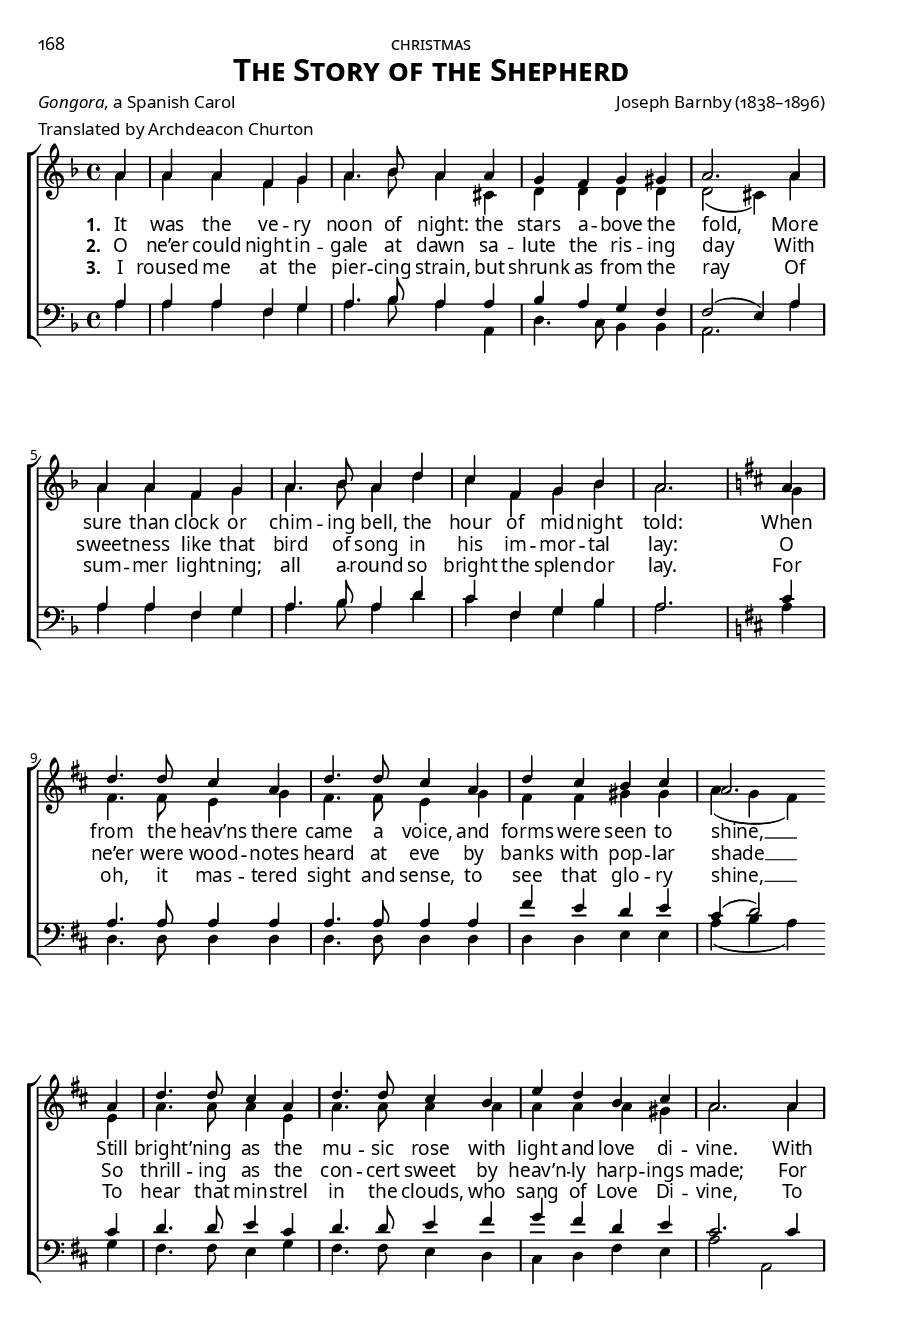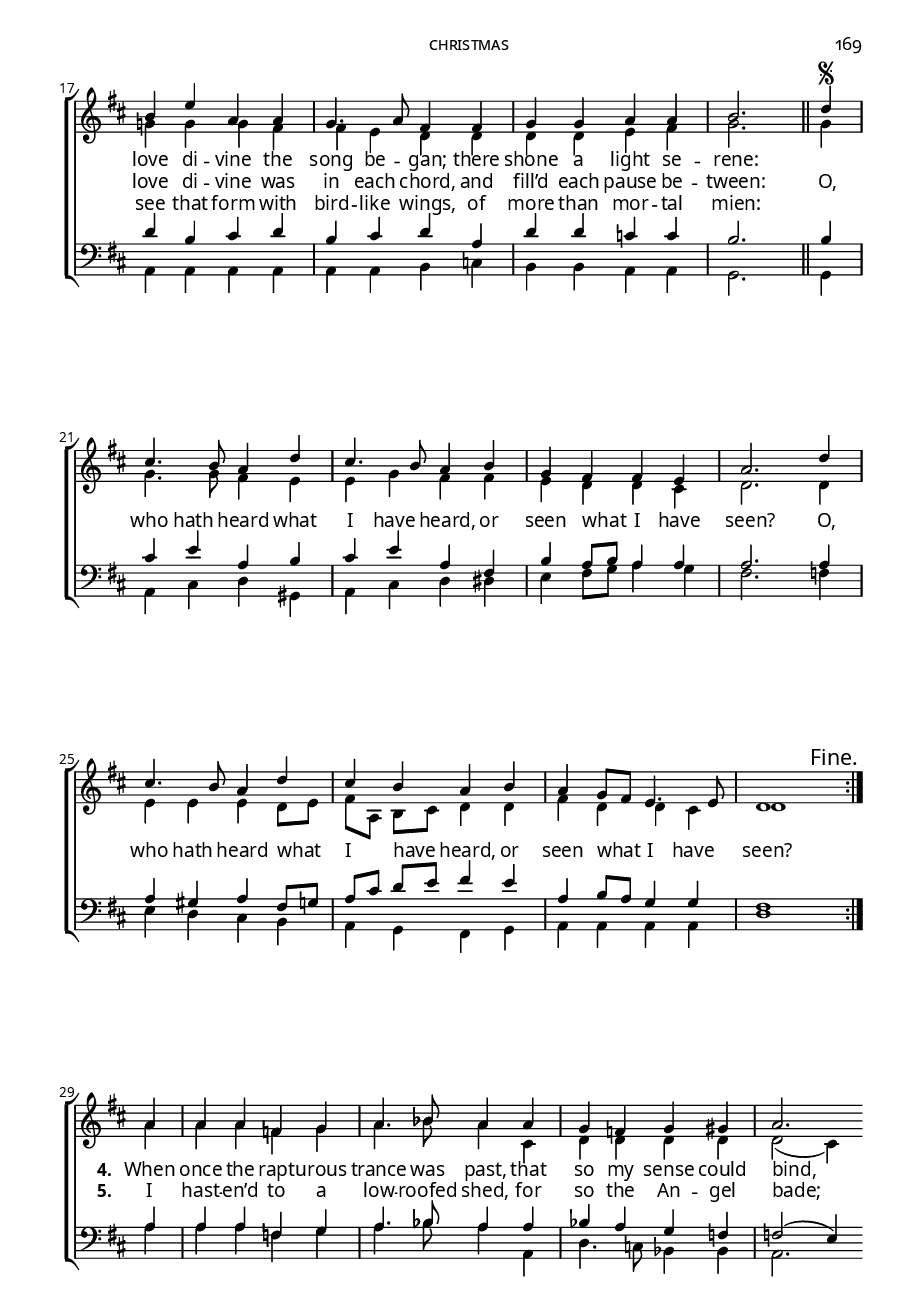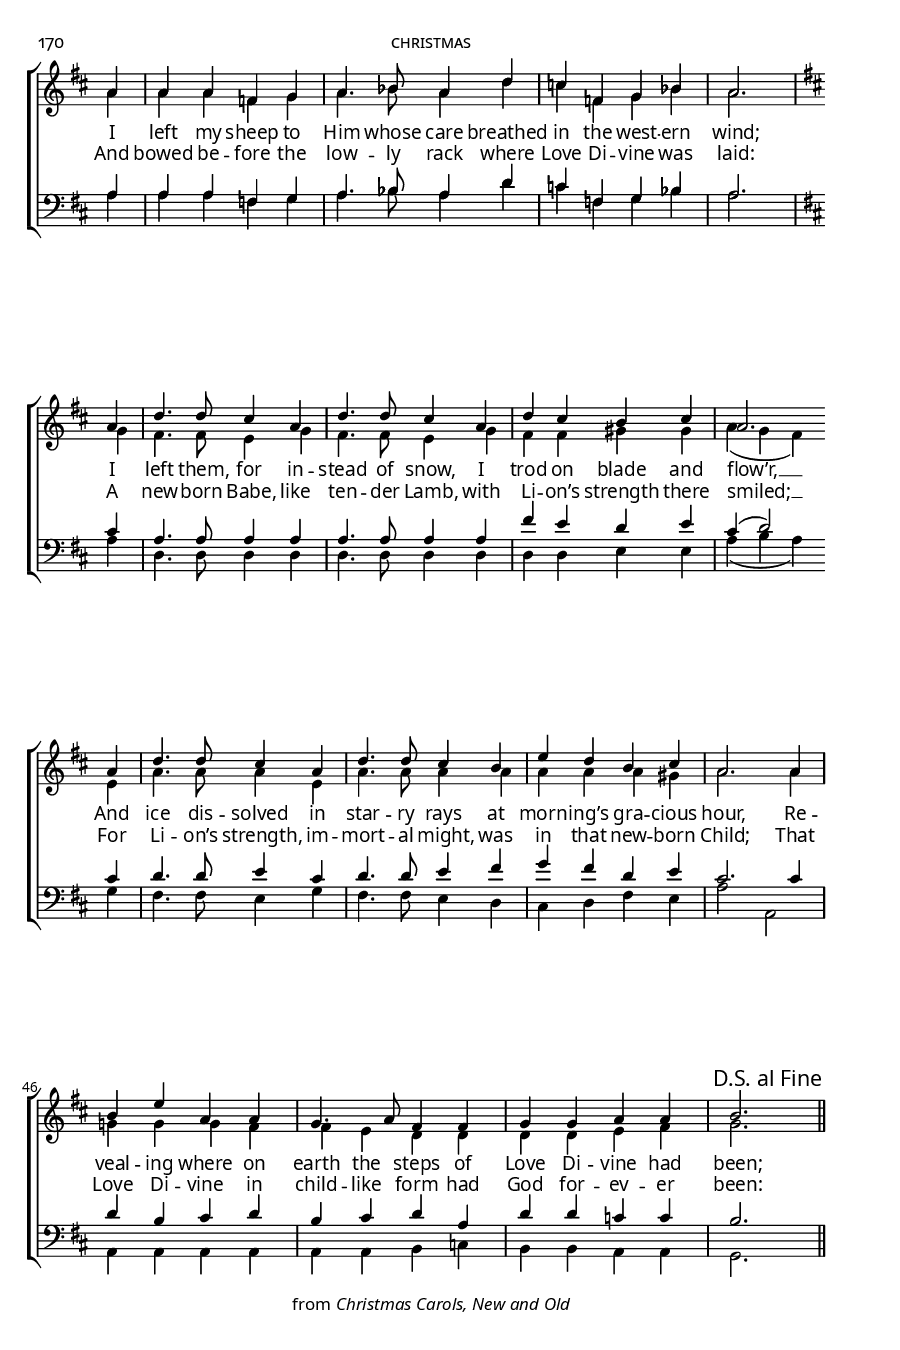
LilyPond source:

\version "2.14.2"
\include "util.ly"
\header {
  title = \markup{\override #'(font-name . "Garamond Premier Pro Semibold"){ \abs-fontsize #15 \smallCapsOldStyle"The Story of the Shepherd"}}
  poet = \markup\concat{\italic"Gongora" ", a Spanish Carol"}
  meter = \markup\oldStyleNum"Translated by Archdeacon Churton"
  composer = \markup\oldStyleNum"Joseph Barnby (1838–1896)"
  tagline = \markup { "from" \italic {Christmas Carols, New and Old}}
}
\paper {
  %print-all-headers = ##t
  paper-height = 9\in
  paper-width = 6\in
  indent = 0\in
  %system-system-spacing = #'((basic-distance . 10) (padding . 0))
  system-system-spacing =
    #'((basic-distance . 0)
       (minimum-distance . 0)
       (padding . -2)
       (stretchability . 100))
  ragged-last-bottom = ##f
  ragged-bottom = ##f
  two-sided = ##t
  inner-margin = 0.5\in
  outer-margin = 0.25\in
  top-margin = 0.25\in
  bottom-margin = 0.25\in
  first-page-number = #168
  print-first-page-number = ##t
  headerLine = \markup{\override #'(font-name . "Garamond Premier Pro") \smallCapsOldStyle"christmas"}
  oddHeaderMarkup = \markup\fill-line{
     \override #'(font-name . "Garamond Premier Pro")\abs-fontsize #8.5
     \combine 
        \fill-line{"" \on-the-fly #print-page-number-check-first
        \oldStylePageNum""
        }
        \fill-line{\headerLine}
  }
  evenHeaderMarkup = \markup {
     \override #'(font-name . "Garamond Premier Pro")\abs-fontsize #8.5
     \combine
        \on-the-fly #print-page-number-check-first
        \oldStylePageNum""
        \fill-line{\headerLine}
  }
}
#(set-global-staff-size 14.9) \paper{ #(define fonts (make-pango-font-tree "GoudyOlSt BT" "Garamond Premier Pro" "Garamond Premier Pro" (/ 14.9 20))) }
global = {
  \key f \major
  \time 4/4
  \autoBeamOff
}

sopMusic = \relative c' {
  \partial 4 a'4 |
  a a f g |
  a4. bes8 a4 a |
  g f g gis |
  a2. \bar"" a4 |
  
  a a f g |
  a4. bes8 a4 d |
  c f, g bes |
  a2. \bar "|" \key d\major a4 |
  d4. d8 cis4 a |
  
  d4. d8 cis4 a |
  d cis b cis |
  a2. \bar"" a4 |
  d4. d8 cis4 a |
  d4. d8 cis4 b |
  
  e4 d b cis |
  a2. \bar"" a4 |
  b e a, a |
  g4. a8 fis4 fis |
  g g a a |
  
  b2. \bar"||" d4\segno |
  cis4. b8 a4 d |
  cis4. b8 a4 b |
  g fis fis e |
  
  a2. \bar"" d4 |
  cis4. b8 a4 d |
  cis b a b |
  a g8[ fis] e4. e8 |
  d1 \bar ":|" \break
  \once \override Score.RehearsalMark #'break-visibility = #end-of-line-visible
  \once \override Score.RehearsalMark #'self-alignment-X = #RIGHT
  \mark "Fine."
  
  
  
  
  \partial 4 a'4 |
  a a f g |
  a4. bes8 a4 a |
  g f g gis |
  a2. \bar"" a4 |
  
  a a f g |
  a4. bes8 a4 d |
  c f, g bes |
  a2. \bar "|"\break \key d\major a4 |
  d4. d8 cis4 a |
  
  d4. d8 cis4 a |
  d cis b cis |
  a2. \bar"" a4 |
  d4. d8 cis4 a |
  d4. d8 cis4 b |
  
  e4 d b cis |
  a2. a4 |
  b e a, a |
  g4. a8 fis4 fis |
  g g a a |
  
  b2. \bar"||"
  \once \override Score.RehearsalMark #'break-visibility = #end-of-line-visible
  \once \override Score.RehearsalMark #'self-alignment-X = #RIGHT
  \mark "D.S. al Fine"
}
sopWords = \lyricmode {
  
}

altoMusic = \relative c' {
  a'4 |
  a a f g |
  a4. bes8 a4 cis, |
  d d d d |
  d2( cis4) a' |
  
  a a f g |
  a4. bes8 a4 d |
  c f, g bes |
  a2. g4 |
  fis4. fis8 e4 g |
  
  fis4. fis8 e4 g |
  fis fis gis gis |
  a( g fis) e |
  a4. a8 a4 e |
  a4. a8 a4 a |
  
  a a a gis |
  a2. a4 |
  g! g g fis |
  fis e d d |
  d d e fis |
  
  g2. g4 |
  g4. g8 fis4 e |
  e g fis fis |
  e d d cis |
  
  d2. d4 |
  e e e d8[ e] |
  fis[ a,] b[ cis] d4 d |
  fis d d cis |
  d1 |
  
  
  
  
  a'4 |
  a a f g |
  a4. bes8 a4 cis, |
  d d d d |
  d2( cis4) a' |
  
  a a f g |
  a4. bes8 a4 d |
  c f, g bes |
  a2. g4 |
  fis4. fis8 e4 g |
  
  fis4. fis8 e4 g |
  fis fis gis gis |
  a( g fis) e |
  a4. a8 a4 e |
  a4. a8 a4 a |
  
  a a a gis |
  a2. a4 |
  g! g g fis |
  fis e d d |
  d d e fis |
  
  g2.
}
dropLyrics = {
  \dropLyricsXI
}
altoWords = \lyricmode {
  \dropLyrics
  \set stanza = #"1. "
  It was the ve -- ry noon of night: the stars a -- bove the fold,
  More sure than clock or chim -- ing bell, the hour of mid -- night told:
  When from the heav’ns there came a voice, and forms were seen \set associatedVoice = "basses" to shine, __
  \unset associatedVoice
  Still bright -- ’ning as the mu -- sic rose with light and love di -- vine.
  With love di -- vine the song be -- gan; there shone a light se -- rene:
  
  
  
  \repeat unfold 28 \skip1
  \set stanza = #"4. "
  When once the rapt -- urous trance was past, that so my sense could bind,
  I left my sheep to Him whose care breathed in the west -- ern wind;
  I left them, for in -- stead of snow, I trod on blade \set associatedVoice = "basses" and flow’r, __
  \unset associatedVoice
  And ice dis -- solved in star -- ry rays at morn -- ing’s gra -- cious hour,
  Re -- veal -- ing where on earth the steps of Love Di -- vine had been;
}
altoWordsII = \lyricmode {
  \dropLyrics
%\markup\italic
  \set stanza = #"2. "
  O ne’er could night -- in -- gale at dawn sa -- lute the ris -- ing day
  With sweet -- ness like that bird of song in his im -- mor -- tal lay:
  O ne’er were wood -- notes heard at eve by banks with pop -- \set associatedVoice = "basses" lar shade __
  \unset associatedVoice
  So thrill -- ing as the con -- cert sweet by heav’n -- ly harp -- ings made;
  
  For love di -- vine was in each chord, and fill’d each pause be -- tween:  
  
  O, who hath heard what I have heard, or seen what I have seen?
  O, who hath heard what I have heard, or seen what I have seen?
  
  \set stanza = #"5. "
  I hast -- en’d to a low -- roofed shed, for so the An -- gel bade;
  And bowed be -- fore the low -- ly rack where Love Di -- vine was laid:
  A new -- born Babe, like ten -- der Lamb, with Li -- on’s strength \set associatedVoice = "basses" there smiled; __
  \unset associatedVoice
  For Li -- on’s strength, im -- mort -- al might, was in that new -- born Child;
  That Love Di -- vine in child -- like form had God for -- ev -- er been:
}
altoWordsIII = \lyricmode {
  \dropLyrics
  \set stanza = #"3. "
  I roused me at the pier -- cing strain, but shrunk as from the ray
  Of sum -- mer light -- ning; all a -- round so bright the splen -- dor lay.
  For oh, it mas -- tered sight and sense, to see that glo -- \set associatedVoice = "basses" ry shine, __
  \unset associatedVoice
  To hear that min -- strel in the clouds, who sang of Love Di -- vine,
  To see that form with bird -- like wings, of more than mor -- tal mien:
  
  
}
altoWordsIV = \lyricmode {
}
altoWordsV = \lyricmode {
}
altoWordsVI = \lyricmode {
  \set stanza = #"6. "
  \set ignoreMelismata = ##t
}
tenorMusic = \relative c' {
  a4 |
  a a f g |
  a4. bes8 a4 a |
  bes a g f |
  f2( e4) a |
  
  a a f g |
  a4. bes8 a4 d |
  c f, g bes |
  a2. \key d\major cis4 |
  a4. a8 a4 a |
  
  a4. a8 a4 a |
  fis' e d e |
  cis( d2) cis4 |
  d4. d8 e4 cis |
  d4. d8 e4 fis |
  
  g fis d e |
  cis2. cis4 |
  d b cis d |
  b cis d a |
  d d c c |
  
  b2. b4 |
  cis4 e a, b |
  cis e a, fis |
  b a8[ b] a4 a |
  
  a2. a4 |
  a gis a fis8[ g] |
  a[ cis] d[ e] fis4 e |
  a, b8[ a] g4 g |
  fis1 |
  
  
  
  
  a4 |
  a a f g |
  a4. bes8 a4 a |
  bes a g f |
  f2( e4) a |
  
  a a f g |
  a4. bes8 a4 d |
  c f, g bes |
  a2. \key d\major cis4 |
  a4. a8 a4 a |
  
  a4. a8 a4 a |
  fis' e d e |
  cis( d2) cis4 |
  d4. d8 e4 cis |
  d4. d8 e4 fis |
  
  g fis d e |
  cis2. cis4 |
  d b cis d |
  b cis d a |
  d d c c |
  
  b2.
}
tenorWords = \lyricmode {

}

bassMusic = \relative c {
  a'4 |
  a a f g |
  a4. bes8 a4 a, |
  d4. c8 bes4 bes |
  a2. a'4 |
  
  a a f g |
  a4. bes8 a4 d |
  c f, g bes |
  a2. \key d\major a4 |
  d,4. d8 d4 d |
  
  d4. d8 d4 d |
  d d e e |
  a( b a) g |
  fis4. fis8 e4 g |
  fis4. fis8 e4 d |
  
  cis4 d fis e |
  a2 a, |
  a4 a a a |
  a a b c |
  b b a a |
  
  g2. g4 |
  a cis d gis, |
  a cis d dis |
  e fis8[ g] a4 g |
  
  fis2. f4 |
  e d cis b |
  a g fis g |
  a a a a |
  d1 |
  
  
  
  
  a'4 |
  a a f g |
  a4. bes8 a4 a, |
  d4. c8 bes4 bes |
  a2. a'4 |
  
  a a f g |
  a4. bes8 a4 d |
  c f, g bes |
  a2. \key d\major a4 |
  d,4. d8 d4 d |
  
  d4. d8 d4 d |
  d d e e |
  a( b a) g |
  fis4. fis8 e4 g |
  fis4. fis8 e4 d |
  
  cis4 d fis e |
  a2 a, |
  a4 a a a |
  a a b c |
  b b a a |
  
  g2.
}
bassWords = \lyricmode {

}

pianoRH = \relative c' {
  
}
pianoLH = \relative c' {
  
}

\score {
  <<
   \new ChoirStaff <<
%    \new Lyrics = sopranos \with { \override VerticalAxisGroup #'nonstaff-relatedstaff-spacing = #'((basic-distance . 1)) }
    \new Staff = women <<
      \new Voice = "sopranos" { \voiceOne << \global \sopMusic >> }
      \new Voice = "altos" { \voiceTwo << \global \altoMusic >> }
    >>
    \new Staff = men <<
      \clef bass
      \new Voice = "tenors" { \voiceOne << \global \tenorMusic >> }
      \new Voice = "basses" { \voiceTwo << \global \bassMusic >> }
    >>
    \new Lyrics \with { alignAboveContext = #"women" \override VerticalAxisGroup #'nonstaff-relatedstaff-spacing = #'((basic-distance . 1))} \lyricsto "sopranos" \sopWords
     \new Lyrics = "altosVI"  \with { alignBelowContext = #"women" \override VerticalAxisGroup #'nonstaff-relatedstaff-spacing = #'((basic-distance . 1))} \lyricsto "tenors" \altoWordsVI
    \new Lyrics = "altosV"  \with { alignBelowContext = #"women" \override VerticalAxisGroup #'nonstaff-relatedstaff-spacing = #'((basic-distance . 1))} \lyricsto "tenors" \altoWordsV
    \new Lyrics = "altosIV"  \with { alignBelowContext = #"women" \override VerticalAxisGroup #'nonstaff-relatedstaff-spacing = #'((basic-distance . 1))} \lyricsto "tenors" \altoWordsIV
    \new Lyrics = "altosIII"  \with { alignBelowContext = #"women" \override VerticalAxisGroup #'nonstaff-relatedstaff-spacing = #'((basic-distance . 1))} \lyricsto "tenors" \altoWordsIII
    \new Lyrics = "altosII"  \with { alignBelowContext = #"women" \override VerticalAxisGroup #'nonstaff-relatedstaff-spacing = #'((basic-distance . 1))} \lyricsto "tenors" \altoWordsII
    \new Lyrics = "altos"  \with { alignBelowContext = #"women" \override VerticalAxisGroup #'nonstaff-relatedstaff-spacing = #'((padding . -0.9))} \lyricsto "tenors" \altoWords
   \new Lyrics \with { alignAboveContext = #"men" \override VerticalAxisGroup #'nonstaff-relatedstaff-spacing = #'((basic-distance . 1)) } \lyricsto "tenors" \tenorWords
    \new Lyrics \with { alignBelowContext = #"men" \override VerticalAxisGroup #'nonstaff-relatedstaff-spacing = #'((basic-distance . 1)) } \lyricsto "basses" \bassWords
  >>
%    \new PianoStaff << \new Staff { \new Voice { \pianoRH } } \new Staff { \clef "bass" \pianoLH } >>
  >>
  \layout {
    \context {
      \Score
      %\override SpacingSpanner #'base-shortest-duration = #(ly:make-moment 1 8)
      %\override SpacingSpanner #'common-shortest-duration = #(ly:make-moment 1 4)
    }
    \context {
      % Remove all empty staves
      % \Staff \RemoveEmptyStaves \override VerticalAxisGroup #'remove-first = ##t
    }
    \context {
      \Lyrics
      \override LyricText #'X-offset = #center-on-word
    }
  }
}

